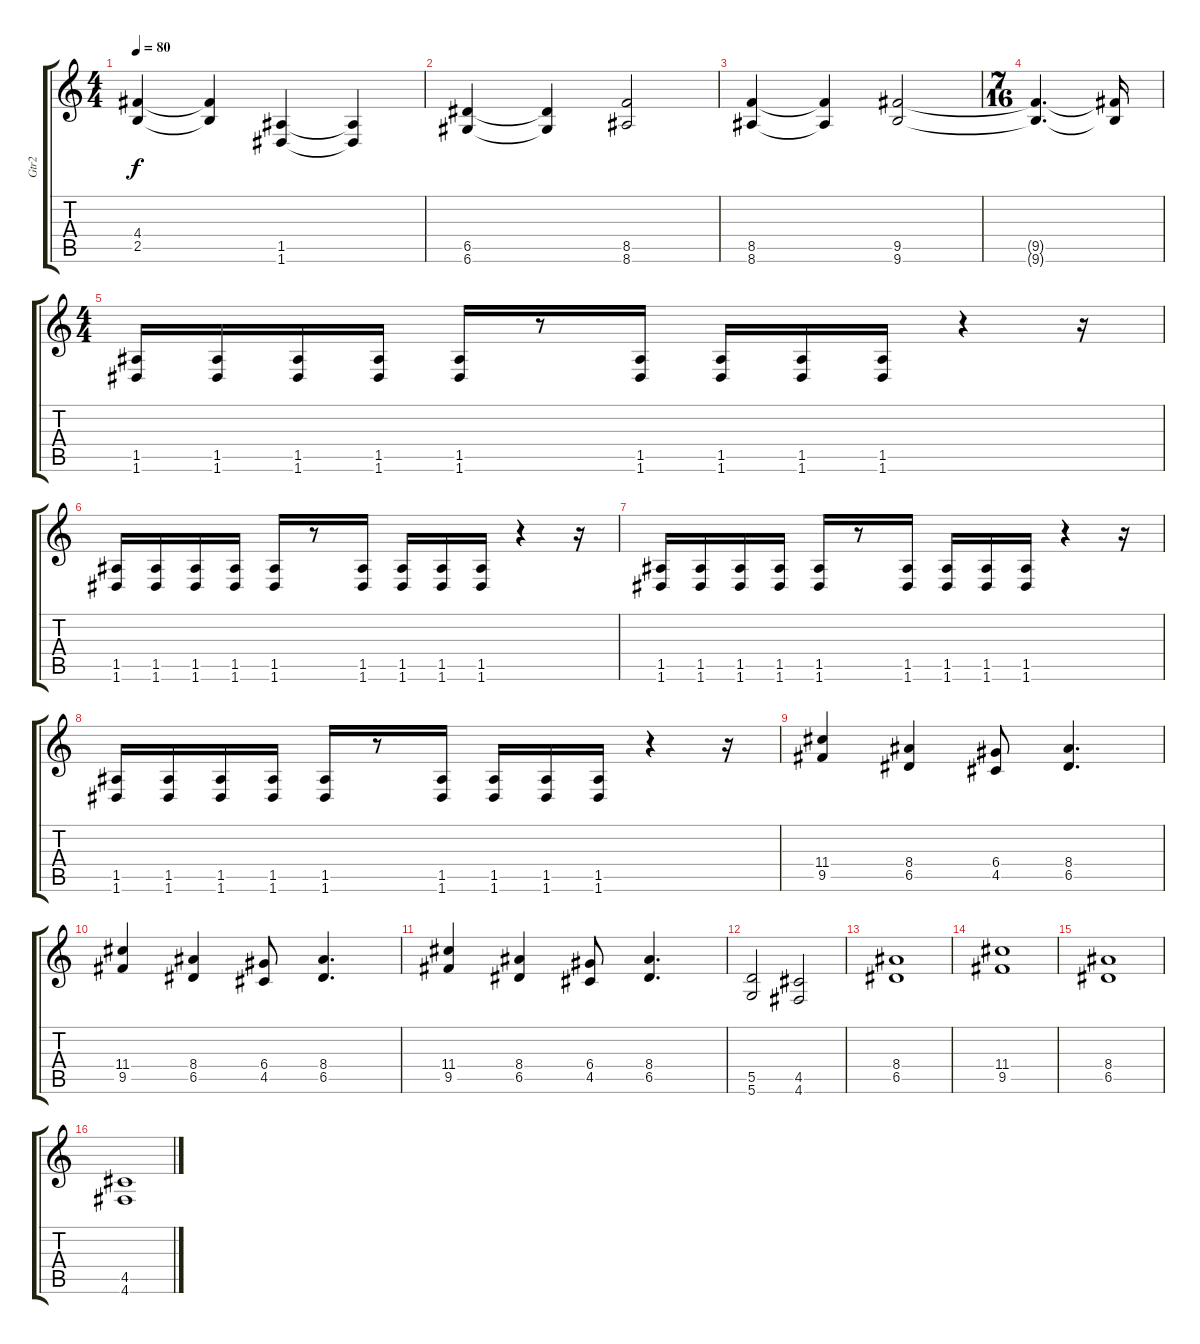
\track ("Gtr2" "Gtr2") {instrument overdrivenguitar}
\staff {score tabs}
\tuning (E4 B3 G3 D3 A2 D2) {hide}
\ts (4 4)
\tempo 80
\clef g2
\ks c
(4.4 2.5).4{dy f} (4.4{t} 2.5{t}).4 (1.5 1.6).4 (1.5{t} 1.6{t}).4 |
(6.5 6.6).4 (6.5{t} 6.6{t}).4 (8.5 8.6).2 |
(8.5 8.6).4 (8.5{t} 8.6{t}).4 (9.5 9.6).2 |
\ts (7 16)
(9.5{t} 9.6{t}).4{d} (9.5{t} 9.6{t}).16 |
\ts (4 4)
(1.5 1.6).16 (1.5 1.6).16 (1.5 1.6).16 (1.5 1.6).16 (1.5 1.6).16 r.8 (1.5 1.6).16 (1.5 1.6).16 (1.5 1.6).16 (1.5 1.6).16 r.4 r.16 |
(1.5 1.6).16 (1.5 1.6).16 (1.5 1.6).16 (1.5 1.6).16 (1.5 1.6).16 r.8 (1.5 1.6).16 (1.5 1.6).16 (1.5 1.6).16 (1.5 1.6).16 r.4 r.16 |
(1.5 1.6).16 (1.5 1.6).16 (1.5 1.6).16 (1.5 1.6).16 (1.5 1.6).16 r.8 (1.5 1.6).16 (1.5 1.6).16 (1.5 1.6).16 (1.5 1.6).16 r.4 r.16 |
(1.5 1.6).16 (1.5 1.6).16 (1.5 1.6).16 (1.5 1.6).16 (1.5 1.6).16 r.8 (1.5 1.6).16 (1.5 1.6).16 (1.5 1.6).16 (1.5 1.6).16 r.4 r.16 |
(11.4 9.5).4 (8.4 6.5).4 (6.4 4.5).8 (8.4 6.5).4{d} |
(11.4 9.5).4 (8.4 6.5).4 (6.4 4.5).8 (8.4 6.5).4{d} |
(11.4 9.5).4 (8.4 6.5).4 (6.4 4.5).8 (8.4 6.5).4{d} |
(5.5 5.6).2 (4.5 4.6).2 |
(8.4 6.5).1 |
(11.4 9.5).1 |
(8.4 6.5).1 |
(4.5 4.6).1
